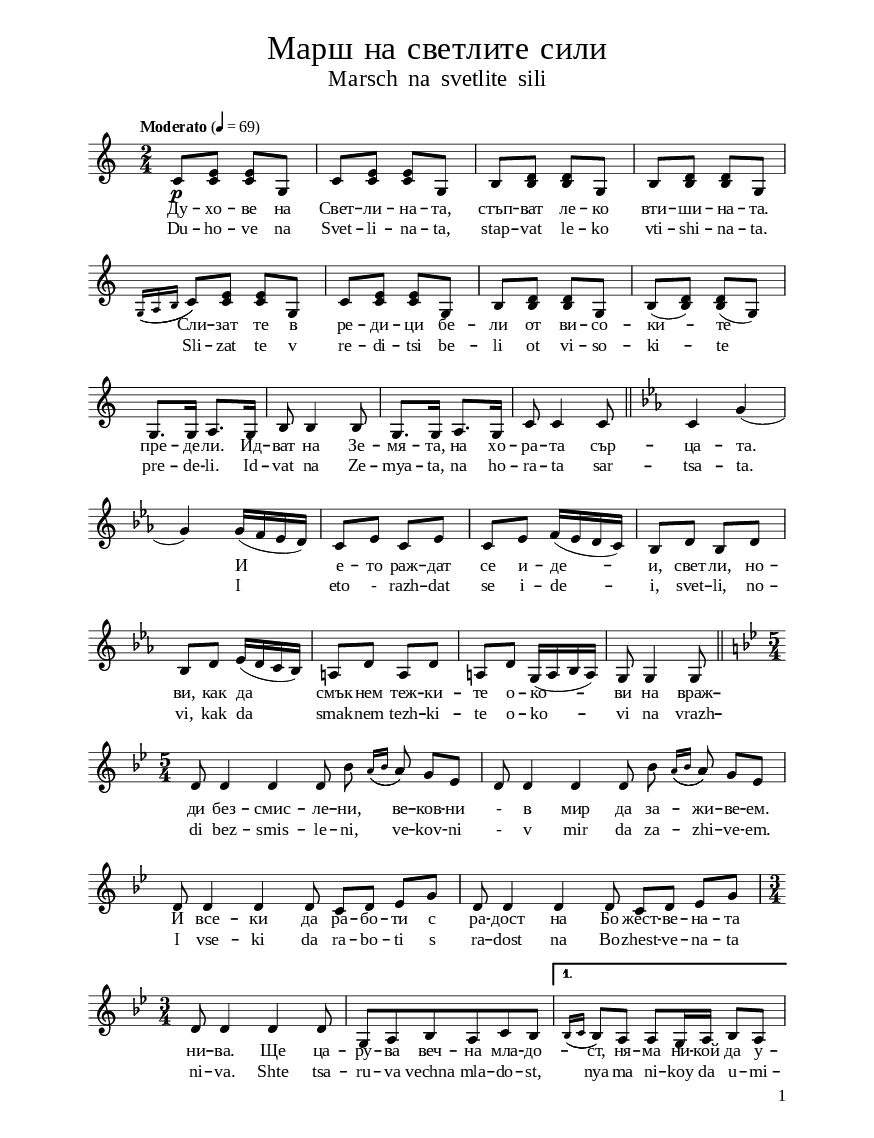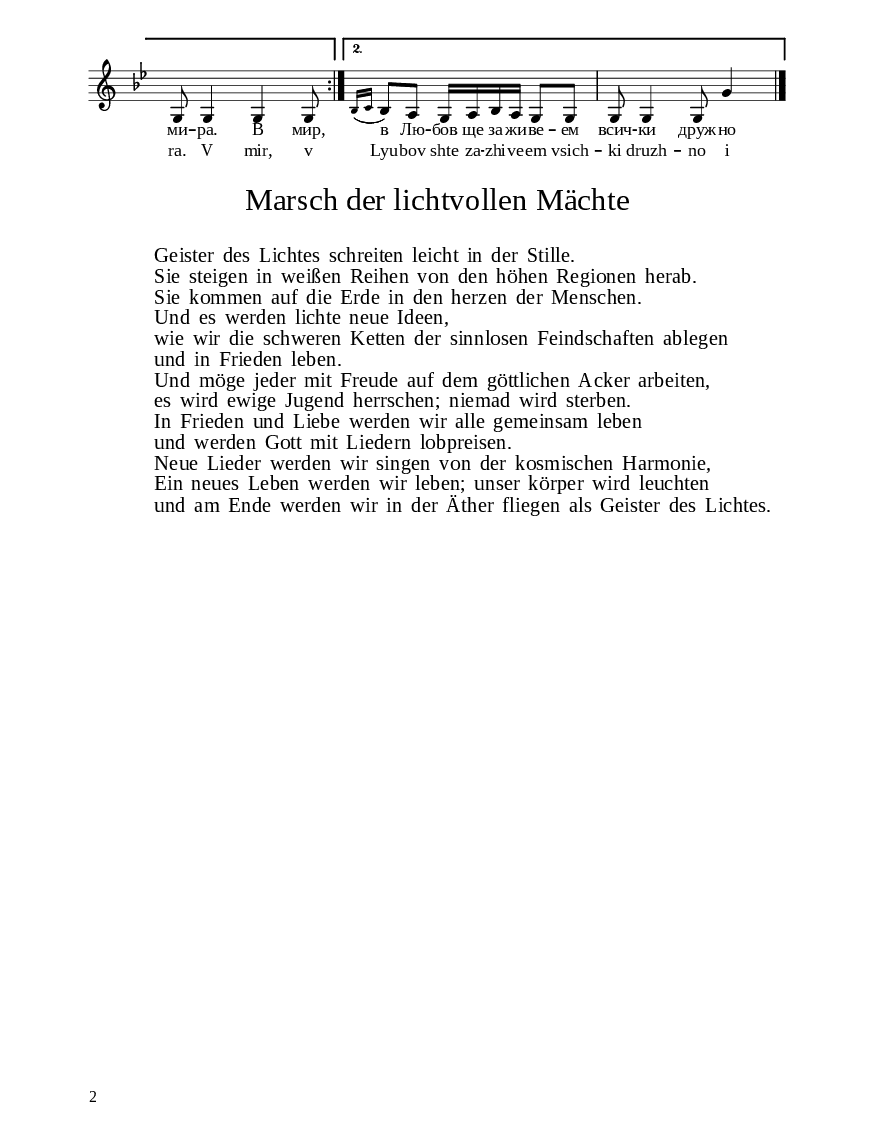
\version "2.20.0"

\paper {
  #(set-paper-size "a5")
}

\bookpart {
  \paper {
    print-all-headers = ##t
    print-page-number = ##t
    print-first-page-number = ##t

    % put page numbers on the bottom
    oddHeaderMarkup = \markup ""
    evenHeaderMarkup = \markup ""
    oddFooterMarkup = \markup
    \fill-line {
      ""
      \on-the-fly #print-page-number-check-first \fromproperty #'page:page-number-string
    }
    evenFooterMarkup = \markup
    \fill-line {
      \on-the-fly #print-page-number-check-first \fromproperty #'page:page-number-string
      ""
    }

    left-margin = 1.5\cm
    right-margin = 1.5\cm
    top-margin = 1.6\cm
    bottom-margin = 1.2\cm
    ragged-bottom = ##t % do not spread the staves to fill the whole vertical space

    % change lyrics and titles font (affects notes also)
    fonts =
    #(make-pango-font-tree
      "Times New Roman"
      "DejaVu Sans"
      "DejaVu Sans Mono"
      (/ (* staff-height pt) 3.6))

    % change distance between staves
    system-system-spacing =
    #'((basic-distance . 12)
       (minimum-distance . 6)
       (padding . 1)
       (stretchability . 12))
  }

  \header {
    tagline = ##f
  }

  \score{
    \layout {
      indent = 0.0\cm % remove first line indentation
      %ragged-last = ##t % do not spread last line to fill the whole space
      \context {
        \Score
        \omit BarNumber %remove bar numbers
      } % context

      \context {
        % change staff size
        \Staff
        fontSize = #+0 % affects notes size only
        \override StaffSymbol #'staff-space = #(magstep -3)
        \override StaffSymbol #'thickness = #0.5
        \override BarLine #'hair-thickness = #1
        %\override StaffSymbol #'ledger-line-thickness = #'(0 . 0)
      }

      \context {
        % adjust space between staff and lyrics and between the two lyric lines
        \Lyrics
        \override VerticalAxisGroup.nonstaff-relatedstaff-spacing = #'((basic-distance . 4.5))
        \override VerticalAxisGroup.nonstaff-nonstaff-spacing = #'((minimum-distance . 2))
      }
    } % layout

    \new Voice \absolute {
      \clef treble
      \key c \major
      \time 2/4
      \tempo \markup {
        % make tempo note smaller
        \concat {
          "Moderato " \normal-text { "(" }
          \teeny \general-align #Y #DOWN \note #"4" #0.8
          \normal-text { " = 69)" }
        }
      }

      c'8 \p <e'
      c'>8   <e'
      c'>8  g8 | % 2
      c'8  <e'
      c'>8  <e'
      c'>8  g8 | % 3
      b8  <d'
      b>8   <d'
      b>8 g8 | % 4
      b8  <d'
      b>8 <d'
      b>8 g8 \break | % 5
      \acciaccatura { g16 ( a16 b16 } c'8 ) <e'
      c'>8<e'
      c'>8 g8 | % 6
      c'8 <e'
      c'>8  <e'
      c'>8  g8 | % 7
      b8 <d'
      b>8<d'
      b>8 g8 | % 8
      b8 ( <d'
      b>8) <d'
      b>8 (g8) \break | % 9
      g8. g16 a8. g16 |
      b8 b4 b8 | % 11
      g8. g16 a8. g16 | % 12
      c'8 c'4 c'8 \bar "||"
      \key es \major c'4 g'4 ( \break | % 14
      g'4 ) g'16 ( f'16 es'16 d'16 ) | % 15
      c'8 es'8 c'8 es'8 | % 16
      c'8 es'8 f'16 ( es'16 d'16 c'16 ) | % 17
      bes8 d'8 bes8 d'8 \break | % 18
      bes8 d'8 es'16 ( d'16 c'16 bes16 ) | % 19
      a8 d'8 a8 d'8 |
      a8 d'8 g16 ( a16 bes16 a16 ) | % 21
      g8 g4 g8 \bar "||"
      \break | % 22
      \key bes \major \time 5/4
      \repeat volta 2 {
        d'8 d'4 d'4 d'8 bes'8 \acciaccatura { a'16 ( bes'16 } a'8 ) g'8
        es'8 | % 23
        d'8 d'4 d'4 d'8 bes'8 \acciaccatura { a'16 ( bes'16 } a'8 ) g'8
        es'8 \break | % 24
        d'8 d'4 d'4 d'8 c'8 d'8 es'8 g'8 | % 25
        d'8 d'4 d'4 d'8 c'8 d'8 es'8 g'8 \break | % 26
        \time 3/4  d'8 d'4 d'4 d'8 | % 27
        g8 a8 bes8 a8 c'8 bes8 |  % 28
      }

      \alternative {
        {
          \acciaccatura { bes16 ( c'16 } bes8 ) a8 a8 g16 a16 bes8 a8
          \break | % 29
          g8 g4 g4 g8     |
        }
        {
          \acciaccatura { bes16 ( c'16 } bes8 ) a8 g16 a16 bes16 a16 g8 g8 | % 31
          g8 g4 g8 g'4 \bar "|."
        }
      }




    }

    \addlyrics {
      Ду -- хо -- ве на Свет -- ли -- на -- та, стъп -- ват ле -- ко вти -- ши -- на -- та.

      Сли --  зат те в ре -- ди -- ци бе -- ли от ви -- со -- ки -- те пре -- де -- ли.

      Ид  -- ват на Зе -- мя -- та, на хо -- ра -- та сър -- ца -- та.

      И е -- то раж -- дат се и -- де -- и, свет --  ли, но -- ви,

      как да смък -- нем теж -- ки -- те о -- ко -- ви на

      враж -- ди без -- смис -- ле -- ни, ве -- ков -- ни - в мир да за -- жи -- ве -- ем.



      И все -- ки да ра -- бо -- ти с ра -- дост на Бо -- жест -- ве -- на -- та ни -- ва.

      Ще ца -- ру -- ва веч -- на мла -- до -- ст, ня -- ма ни -- кой да у -- ми -- ра.

      В мир, в Лю -- бов ще за -- жи -- ве -- ем

      всич -- ки друж -- но и ще про -- сла -- вим Бо -- га с пе -- сен.



      Но -- ви пе -- сни ще за -- пе -- ем - за хар -- мо -- ния все -- мир -- на.

      Нов жи -- вот ще за -- жи -- ве -- ем... Тя -- ло -- то ни ще про -- свет -- не

      и на -- края ще по -- лит -- нем във е -- фи -- ра кат' ду -- хо -- ве на Свет -- ли -- на -- та.
    }
    \addlyrics {
      Du -- ho -- ve na Svet -- li -- na -- ta, stap -- vat le -- ko vti -- shi -- na -- ta.

      Sli --  zat te v re -- di -- tsi be -- li ot vi -- so -- ki -- te pre -- de -- li.

      Id  -- vat na Ze -- mya -- ta, na ho -- ra -- ta sar -- tsa -- ta.

      I eto - razh -- dat se i -- de -- i, svet --  li, no -- vi,

      kak da smak -- nem tezh -- ki -- te o -- ko -- vi na

      vrazh -- di bez -- smis -- le -- ni, ve -- kov -- ni - v mir da za -- zhi -- ve -- em.



      I vse -- ki da ra -- bo -- ti s ra -- dost na Bo -- zhest -- ve -- na -- ta ni -- va.

      Shte tsa -- ru -- va vechna mla -- do -- st, nya -- ma ni -- koy da u -- mi -- ra.

      V mir, v Lyu -- bov shte za -- zhi -- ve -- em

      vsich -- ki druzh -- no i shte pro -- sla -- vim Bo -- ga s pe -- sen.



      No -- vi pe -- sni shte za -- pe -- em - za har -- mo -- nia vse -- mir -- na.

      Nov zhi -- vot shte za -- zhi -- ve -- em... Tya -- lo -- to ni shte pro -- svet -- ne

      i na -- kraya shte po -- lit -- nem vav e -- fi -- ra kat' du -- ho -- ve na Svet -- li -- na -- ta.}

      \header {
        title = \markup \column \normal-text \fontsize #2.5 {
          \center-align
          \line { Марш на светлите сили}
          \vspace #-0.6
          \center-align
          \line \fontsize #-3 { Marsch na svetlite sili }
          \vspace #-0.8
          \center-align
          \line \fontsize #-3 { " " }
        }
      }

      \midi{}

    } % score



    % include foreign translation(s) of the song
    \version "2.20.0"

\markup \fill-line { \fontsize #6 "Marsch der lichtvollen Mächte" }
\markup \null
\markup \null
\markup \fontsize #+2.5 {
  \hspace #5
  \override #'(baseline-skip . 2)

  \column {
    \line { " " }

    \line { " "Geister des Lichtes schreiten leicht in der Stille. }

    \line { " "Sie steigen in weißen Reihen von den höhen Regionen herab. }

    \line { " "Sie kommen auf die Erde in den herzen der Menschen. }

    \line { " "Und es werden lichte neue Ideen, }

    \line { " "    wie wir die schweren Ketten der sinnlosen Feindschaften ablegen}
    \line { " "und in Frieden leben.  }

    \line {
      " "Und möge jeder mit Freude auf dem göttlichen Acker arbeiten,
    }
    \line { " "es wird ewige Jugend herrschen; niemad wird sterben. }

    \line { " "In Frieden und Liebe werden wir alle gemeinsam leben }

    \line { " "    und werden Gott mit Liedern lobpreisen.  }

    \line { " "Neue Lieder werden wir singen von der kosmischen Harmonie, }

    \line { " "Ein neues Leben werden wir leben; unser körper wird leuchten  }

    \line { " "und am Ende werden wir in der Äther fliegen als Geister des Lichtes.  }

  }
}


  } % bookpart
